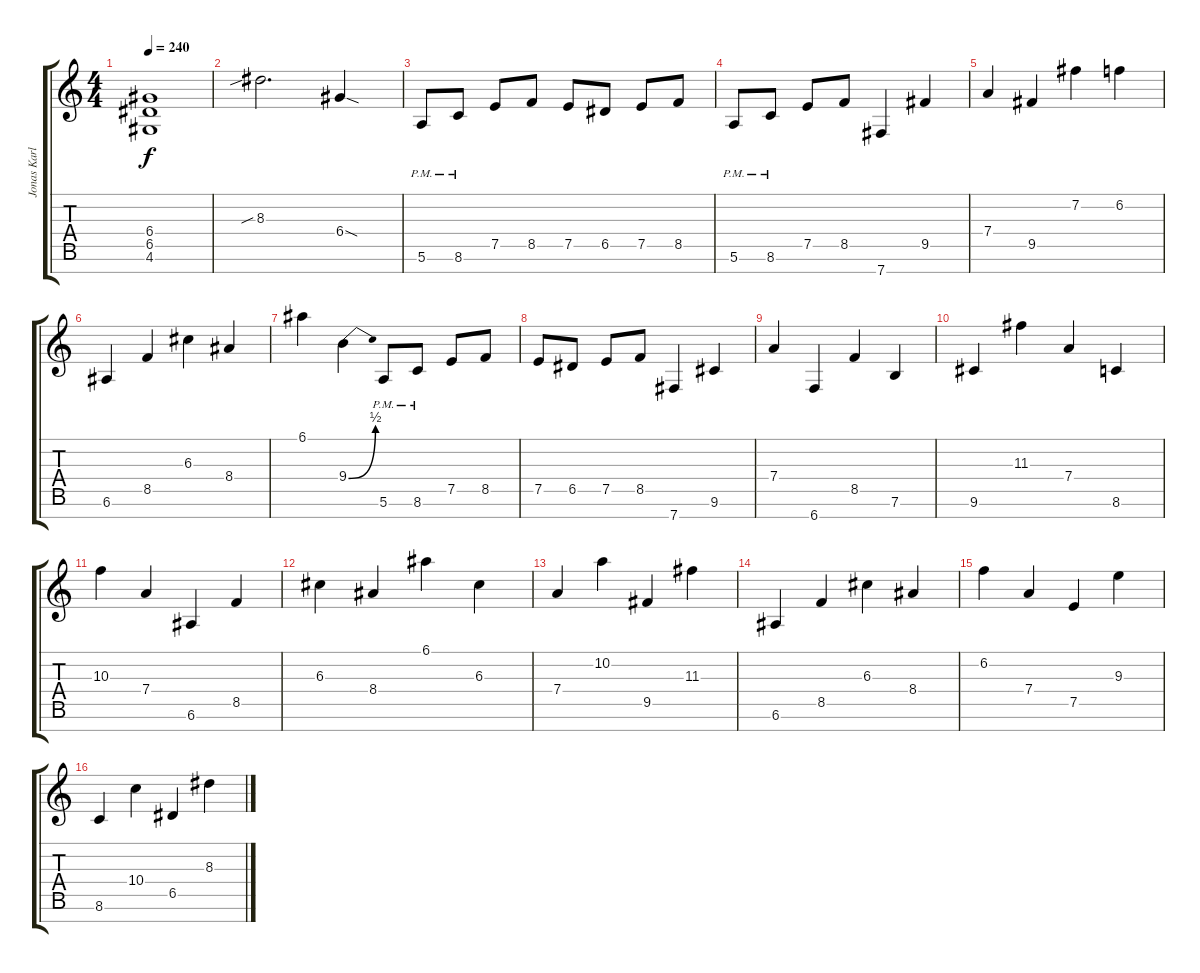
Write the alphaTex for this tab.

\track ("Jonas Karlsson" "Jonas Karl") {instrument distortionguitar}
\staff {score tabs}
\tuning (E4 B3 G3 D3 A2 E2 B1) {hide}
\ts (4 4)
\tempo 240
\clef g2
\ks c
(6.4 6.5 4.6).1{dy f} |
8.3{sib}.2{d} 6.4{sod}.4 |
5.6{pm}.8 8.6{pm}.8 7.5.8 8.5.8 7.5.8 6.5.8 7.5.8 8.5.8 |
5.6{pm}.8 8.6{pm}.8 7.5.8 8.5.8 7.7.4 9.5.4 |
7.4.4 9.5.4 7.2.4 6.2.4 |
6.6.4 8.5.4 6.3.4 8.4.4 |
6.1.4 9.4{be (bend 0 0 60 2)}.4 5.6{pm}.8 8.6{pm}.8 7.5.8 8.5.8 |
7.5.8 6.5.8 7.5.8 8.5.8 7.7.4 9.6.4 |
7.4.4 6.7.4 8.5.4 7.6.4 |
9.6.4 11.3.4 7.4.4 8.6.4 |
10.3.4 7.4.4 6.6.4 8.5.4 |
6.3.4 8.4.4 6.1.4 6.3.4 |
7.4.4 10.2.4 9.5.4 11.3.4 |
6.6.4 8.5.4 6.3.4 8.4.4 |
6.2.4 7.4.4 7.5.4 9.3.4 |
8.6.4 10.4.4 6.5.4 8.3.4
